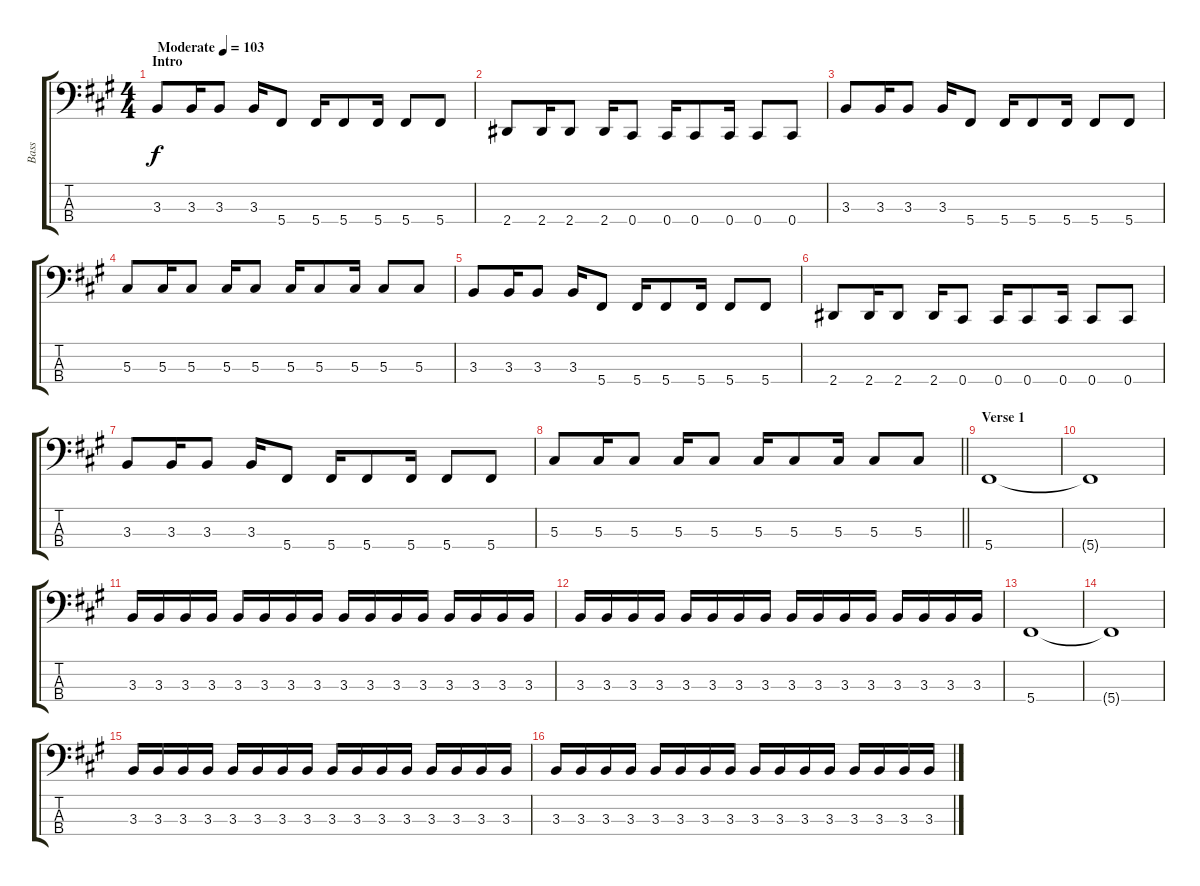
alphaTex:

\track ("Bass" "Bass") {instrument electricbassfinger}
\staff {score tabs}
\tuning (G2 Db2 Ab1 Db1) {hide}
\ts (4 4)
\section ("" "Intro")
\tempo (103 "Moderate")
\clef f4
\ks f#minor
3.3.8{dy f instrument electricbassfinger} 3.3.16 3.3.8 3.3.16 5.4.8 5.4.16 5.4.8 5.4.16 5.4.8 5.4.8 |
2.4.8 2.4.16 2.4.8 2.4.16 0.4.8 0.4.16 0.4.8 0.4.16 0.4.8 0.4.8 |
3.3.8 3.3.16 3.3.8 3.3.16 5.4.8 5.4.16 5.4.8 5.4.16 5.4.8 5.4.8 |
5.3.8 5.3.16 5.3.8 5.3.16 5.3.8 5.3.16 5.3.8 5.3.16 5.3.8 5.3.8 |
3.3.8 3.3.16 3.3.8 3.3.16 5.4.8 5.4.16 5.4.8 5.4.16 5.4.8 5.4.8 |
2.4.8 2.4.16 2.4.8 2.4.16 0.4.8 0.4.16 0.4.8 0.4.16 0.4.8 0.4.8 |
3.3.8 3.3.16 3.3.8 3.3.16 5.4.8 5.4.16 5.4.8 5.4.16 5.4.8 5.4.8 |
\barLineRight lightlight
5.3.8 5.3.16 5.3.8 5.3.16 5.3.8 5.3.16 5.3.8 5.3.16 5.3.8 5.3.8 |
\section ("" "Verse 1")
5.4.1 |
5.4{t}.1 |
3.3.16 3.3.16 3.3.16 3.3.16 3.3.16 3.3.16 3.3.16 3.3.16 3.3.16 3.3.16 3.3.16 3.3.16 3.3.16 3.3.16 3.3.16 3.3.16 |
3.3.16 3.3.16 3.3.16 3.3.16 3.3.16 3.3.16 3.3.16 3.3.16 3.3.16 3.3.16 3.3.16 3.3.16 3.3.16 3.3.16 3.3.16 3.3.16 |
5.4.1 |
5.4{t}.1 |
3.3.16 3.3.16 3.3.16 3.3.16 3.3.16 3.3.16 3.3.16 3.3.16 3.3.16 3.3.16 3.3.16 3.3.16 3.3.16 3.3.16 3.3.16 3.3.16 |
3.3.16 3.3.16 3.3.16 3.3.16 3.3.16 3.3.16 3.3.16 3.3.16 3.3.16 3.3.16 3.3.16 3.3.16 3.3.16 3.3.16 3.3.16 3.3.16
